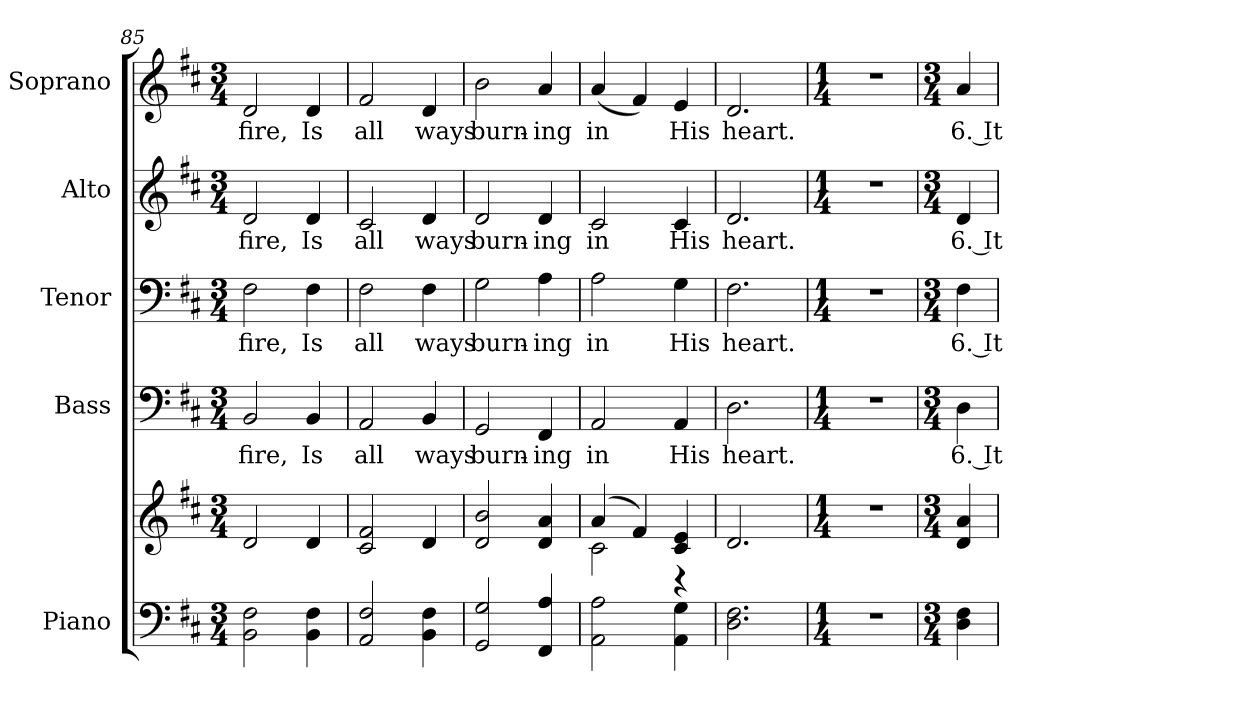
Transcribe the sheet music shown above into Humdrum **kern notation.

**kern	**kern	**kern	**text	**kern	**text	**kern	**text	**kern	**text
*part5	*part5	*part4	*part4	*part3	*part3	*part2	*part2	*part1	*part1
*staff6	*staff5	*staff4	*staff4	*staff3	*staff3	*staff2	*staff2	*staff1	*staff1
*I"Piano	*	*I"Bass	*	*I"Tenor	*	*I"Alto	*	*I"Soprano	*
*I'Pno.	*	*I'B.	*	*I'T.	*	*I'A.	*	*I'S.	*
*clefF4	*clefG2	*clefF4	*	*clefF4	*	*clefG2	*	*clefG2	*
*k[f#c#]	*k[f#c#]	*k[f#c#]	*	*k[f#c#]	*	*k[f#c#]	*	*k[f#c#]	*
*D:	*D:	*D:	*	*D:	*	*D:	*	*D:	*
*M3/4	*M3/4	*M3/4	*	*M3/4	*	*M3/4	*	*M3/4	*
=85	=85	=85	=85	=85	=85	=85	=85	=85	=85
!	!	!	!LO:LY:b:color=#000000	!	!	!	!	!	!
!	!	!	!	!	!LO:LY:b:color=#000000	!	!	!	!
!	!	!	!	!	!	!	!LO:LY:b:color=#000000	!	!
!	!	!	!	!	!	!	!	!	!LO:LY:b:color=#000000
2BBi\ 2F#i	2di/	2BBi/	fire,	2F#i\	fire,	2di/	fire,	2di/	fire,
!	!	!	!LO:LY:b:color=#000000	!	!	!	!	!	!
!	!	!	!	!	!LO:LY:b:color=#000000	!	!	!	!
!	!	!	!	!	!	!	!LO:LY:b:color=#000000	!	!
!	!	!	!	!	!	!	!	!	!LO:LY:b:color=#000000
4BBi\ 4F#i	4di/	4BBi/	Is	4F#i\	Is	4di/	Is	4di/	Is
!!LO:LB:g=z
=86	=86	=86	=86	=86	=86	=86	=86	=86	=86
!	!	!	!LO:LY:b:color=#000000	!	!	!	!	!	!
!	!	!	!	!	!LO:LY:b:color=#000000	!	!	!	!
!	!	!	!	!	!	!	!LO:LY:b:color=#000000	!	!
!	!	!	!	!	!	!	!	!	!LO:LY:b:color=#000000
2AAi/ 2F#i	2c#i/ 2f#i	2AAi/	all	2F#i\	all	2c#i/	all	2f#i/	all
!	!	!	!LO:LY:b:color=#000000	!	!	!	!	!	!
!	!	!	!	!	!LO:LY:b:color=#000000	!	!	!	!
!	!	!	!	!	!	!	!LO:LY:b:color=#000000	!	!
!	!	!	!	!	!	!	!	!	!LO:LY:b:color=#000000
4BBi\ 4F#i	4di/	4BBi/	ways	4F#i\	ways	4di/	ways	4di/	ways
=87	=87	=87	=87	=87	=87	=87	=87	=87	=87
!	!	!	!LO:LY:b:color=#000000	!	!	!	!	!	!
!	!	!	!	!	!LO:LY:b:color=#000000	!	!	!	!
!	!	!	!	!	!	!	!LO:LY:b:color=#000000	!	!
!	!	!	!	!	!	!	!	!	!LO:LY:b:color=#000000
2GGi/ 2Gi	2di/ 2bi	2GGi/	burn-	2Gi\	burn-	2di/	burn-	2bi\	burn-
!	!	!	!LO:LY:b:color=#000000	!	!	!	!	!	!
!	!	!	!	!	!LO:LY:b:color=#000000	!	!	!	!
!	!	!	!	!	!	!	!LO:LY:b:color=#000000	!	!
!	!	!	!	!	!	!	!	!	!LO:LY:b:color=#000000
4FF#i/ 4Ai	4di/ 4ai	4FF#i/	-ing	4Ai\	-ing	4di/	-ing	4ai/	-ing
!!LO:PB:g=z
=88	=88	=88	=88	=88	=88	=88	=88	=88	=88
*	*^	*	*	*	*	*	*	*	*
!	!	!	!	!LO:LY:b:color=#000000	!	!	!	!	!	!
!	!	!	!	!	!	!LO:LY:b:color=#000000	!	!	!	!
!	!	!	!	!	!	!	!	!LO:LY:b:color=#000000	!	!
!	!	!	!	!	!	!	!	!	!	!LO:LY:b:color=#000000
2AAi\ 2Ai	(4ai/	2c#i\	2AAi/	in	2Ai\	in	2c#i/	in	(4ai/	in
.	4f#i/)	.	.	.	.	.	.	.	4f#i/)	.
!	!	!	!	!LO:LY:b:color=#000000	!	!	!	!	!	!
!	!	!	!	!	!	!LO:LY:b:color=#000000	!	!	!	!
!	!	!	!	!	!	!	!	!LO:LY:b:color=#000000	!	!
!	!	!	!	!	!	!	!	!	!	!LO:LY:b:color=#000000
4AAi\ 4Gi	4c#i/ 4ei	4r	4AAi/	His	4Gi\	His	4c#i/	His	4ei/	His
*	*v	*v	*	*	*	*	*	*	*	*
=89	=89	=89	=89	=89	=89	=89	=89	=89	=89
*	*^	*	*	*	*	*	*	*	*
!	!	!	!	!LO:LY:b:color=#000000	!	!	!	!	!	!
*	*v	*v	*	*	*	*	*	*	*	*
*	*^	*	*	*	*	*	*	*	*
!	!	!	!	!	!	!LO:LY:b:color=#000000	!	!	!	!
*	*v	*v	*	*	*	*	*	*	*	*
*	*^	*	*	*	*	*	*	*	*
!	!	!	!	!	!	!	!	!LO:LY:b:color=#000000	!	!
*	*v	*v	*	*	*	*	*	*	*	*
*	*^	*	*	*	*	*	*	*	*
!	!	!	!	!	!	!	!	!	!	!LO:LY:b:color=#000000
*	*v	*v	*	*	*	*	*	*	*	*
2.Di\ 2.F#i	2.di/	2.Di\	heart.	2.F#i\	heart.	2.di/	heart.	2.di/	heart.
!!LO:PB:g=z
=90	=90	=90	=90	=90	=90	=90	=90	=90	=90
*M1/4	*M1/4	*M1/4	*	*M1/4	*	*M1/4	*	*M1/4	*
!LO:N:vis=1	!LO:N:vis=1	!LO:N:vis=1	!	!LO:N:vis=1	!	!LO:N:vis=1	!	!LO:N:vis=1	!
4r	4r	4r	.	4r	.	4r	.	4r	.
=91	=91	=91	=91	=91	=91	=91	=91	=91	=91
*M3/4	*M3/4	*M3/4	*	*M3/4	*	*M3/4	*	*M3/4	*
!	!	!	!LO:LY:b:color=#000000	!	!	!	!	!	!
!	!	!	!	!	!LO:LY:b:color=#000000	!	!	!	!
!	!	!	!	!	!	!	!LO:LY:b:color=#000000	!	!
!	!	!	!	!	!	!	!	!	!LO:LY:b:color=#000000
4Di\ 4F#i	4di/ 4ai	4Di\	6. It	4F#i\	6. It	4di/	6. It	4ai/	6. It
=	=	=	=	=	=	=	=	=	=
*-	*-	*-	*-	*-	*-	*-	*-	*-	*-
